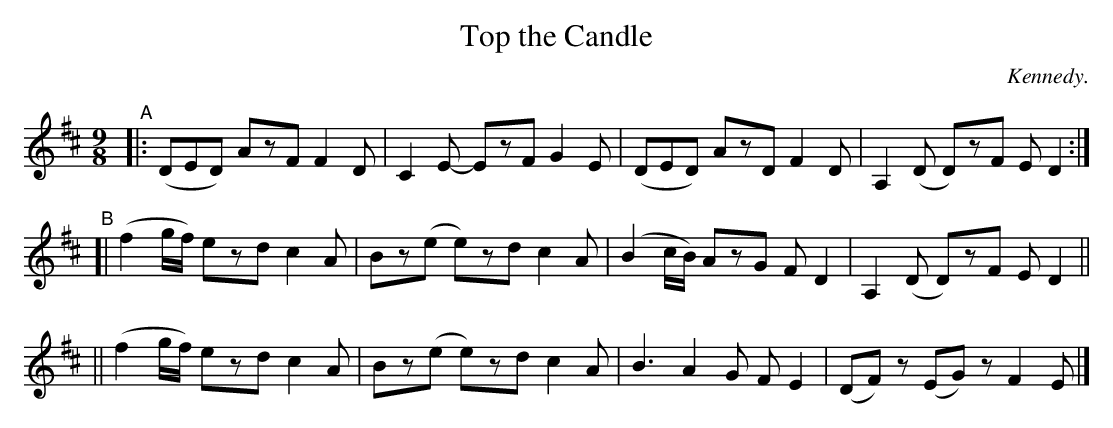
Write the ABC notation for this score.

X:1
T: Top the Candle
O: Kennedy.
M: 9/8
K: D
"^A"\
|: (DED)    AzF F2D | C2E- EzF  G2E | (DED)    AzD F2D | A,2(D  D)zF ED2 :|
"^B"\
[| (f2g/f/) ezd c2A | Bz(e e)zd c2A | (B2c/B/) AzG FD2 | A,2(D  D)zF ED2 ||
|| (f2g/f/) ezd c2A | Bz(e e)zd c2A |  B3      A2G FE2 | (DF)z (EG)z F2E |]
